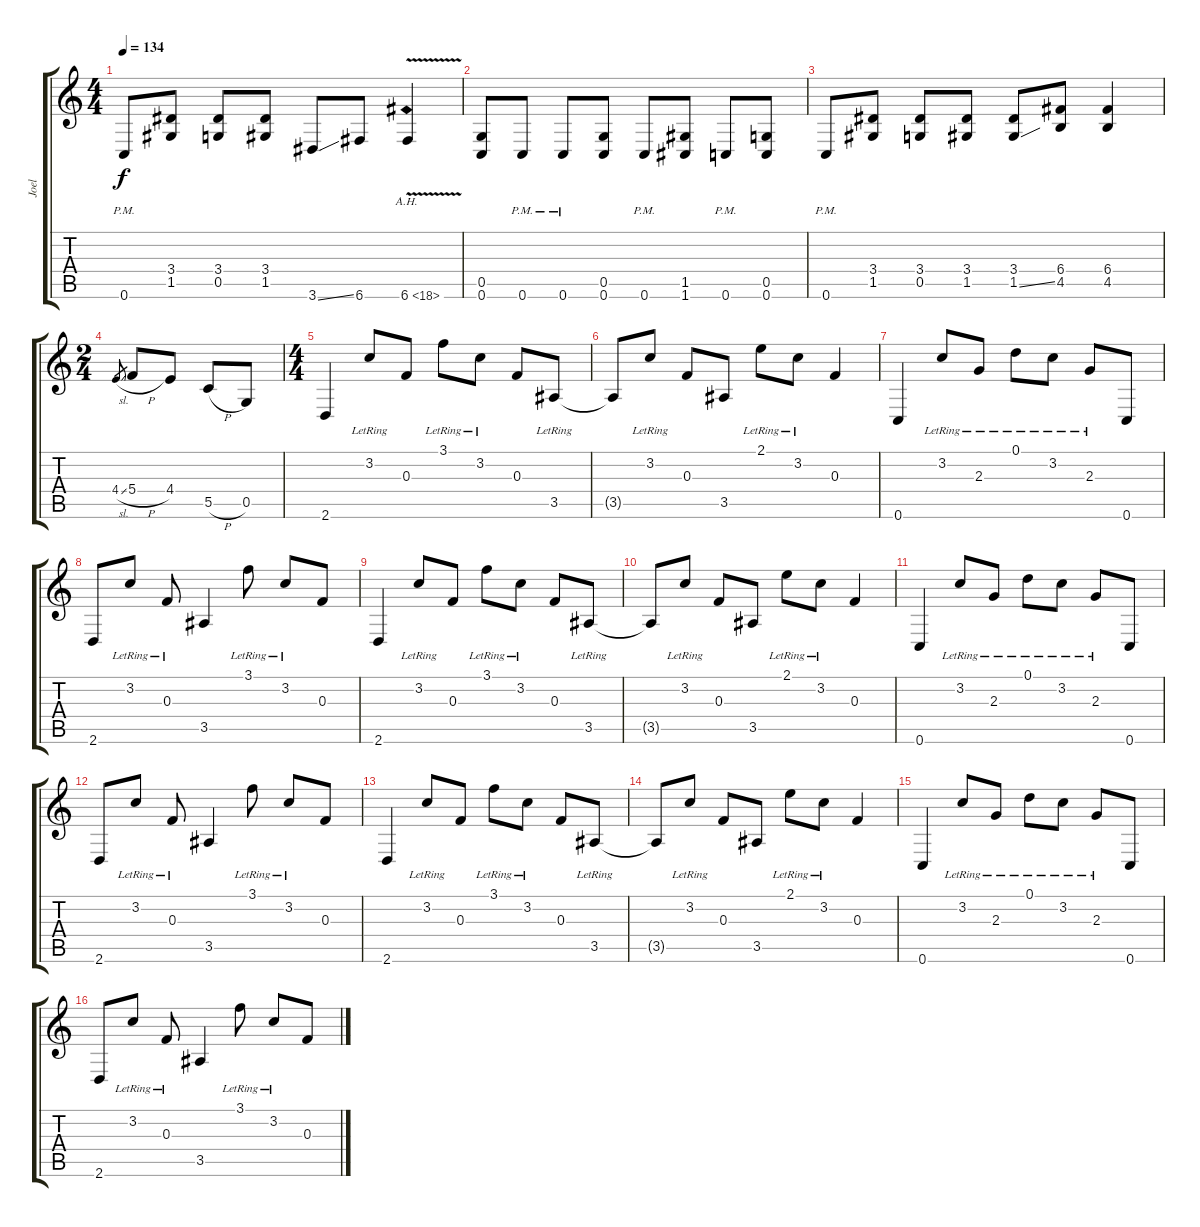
\track ("Joel" "Joel") {instrument distortionguitar}
\staff {score tabs}
\tuning (D4 A3 F3 C3 G2 C2) {hide}
\ts (4 4)
\tempo 134
\clef g2
\ks c
0.6{pm}.8{dy f} (3.4 1.5).8 (3.4 0.5).8 (3.4 1.5).8 3.6{ss}.8 6.6.8 6.6{ah 12 v}.4 |
(0.5 0.6).8 0.6{pm}.8 0.6{pm}.8 (0.5 0.6).8 0.6{pm}.8 (1.5 1.6).8 0.6{pm}.8 (0.5 0.6).8 |
0.6{pm}.8 (3.4 1.5).8 (3.4 0.5).8 (3.4 1.5).8 (3.4 1.5{ss}).8 (6.4 4.5).8 (6.4 4.5).4 |
\ts (2 4)
4.4{sl}.8{gr} 5.4{h}.8 4.4.8 5.5{h}.8 0.5.8 |
\ts (4 4)
2.6.4 3.2{lr}.8 0.3.8 3.1{lr}.8 3.2{lr}.8 0.3.8 3.5{lr}.8 |
3.5{t}.8 3.2{lr}.8 0.3.8 3.5.8 2.1{lr}.8 3.2{lr}.8 0.3.4 |
0.6.4 3.2{lr}.8 2.3{lr}.8 0.1{lr}.8 3.2{lr}.8 2.3{lr}.8 0.6.8 |
2.6.8 3.2{lr}.8 0.3{lr}.8 3.5.4 3.1{lr}.8 3.2{lr}.8 0.3.8 |
2.6.4 3.2{lr}.8 0.3.8 3.1{lr}.8 3.2{lr}.8 0.3.8 3.5{lr}.8 |
3.5{t}.8 3.2{lr}.8 0.3.8 3.5.8 2.1{lr}.8 3.2{lr}.8 0.3.4 |
0.6.4 3.2{lr}.8 2.3{lr}.8 0.1{lr}.8 3.2{lr}.8 2.3{lr}.8 0.6.8 |
2.6.8 3.2{lr}.8 0.3{lr}.8 3.5.4 3.1{lr}.8 3.2{lr}.8 0.3.8 |
2.6.4 3.2{lr}.8 0.3.8 3.1{lr}.8 3.2{lr}.8 0.3.8 3.5{lr}.8 |
3.5{t}.8 3.2{lr}.8 0.3.8 3.5.8 2.1{lr}.8 3.2{lr}.8 0.3.4 |
0.6.4 3.2{lr}.8 2.3{lr}.8 0.1{lr}.8 3.2{lr}.8 2.3{lr}.8 0.6.8 |
2.6.8 3.2{lr}.8 0.3{lr}.8 3.5.4 3.1{lr}.8 3.2{lr}.8 0.3.8
